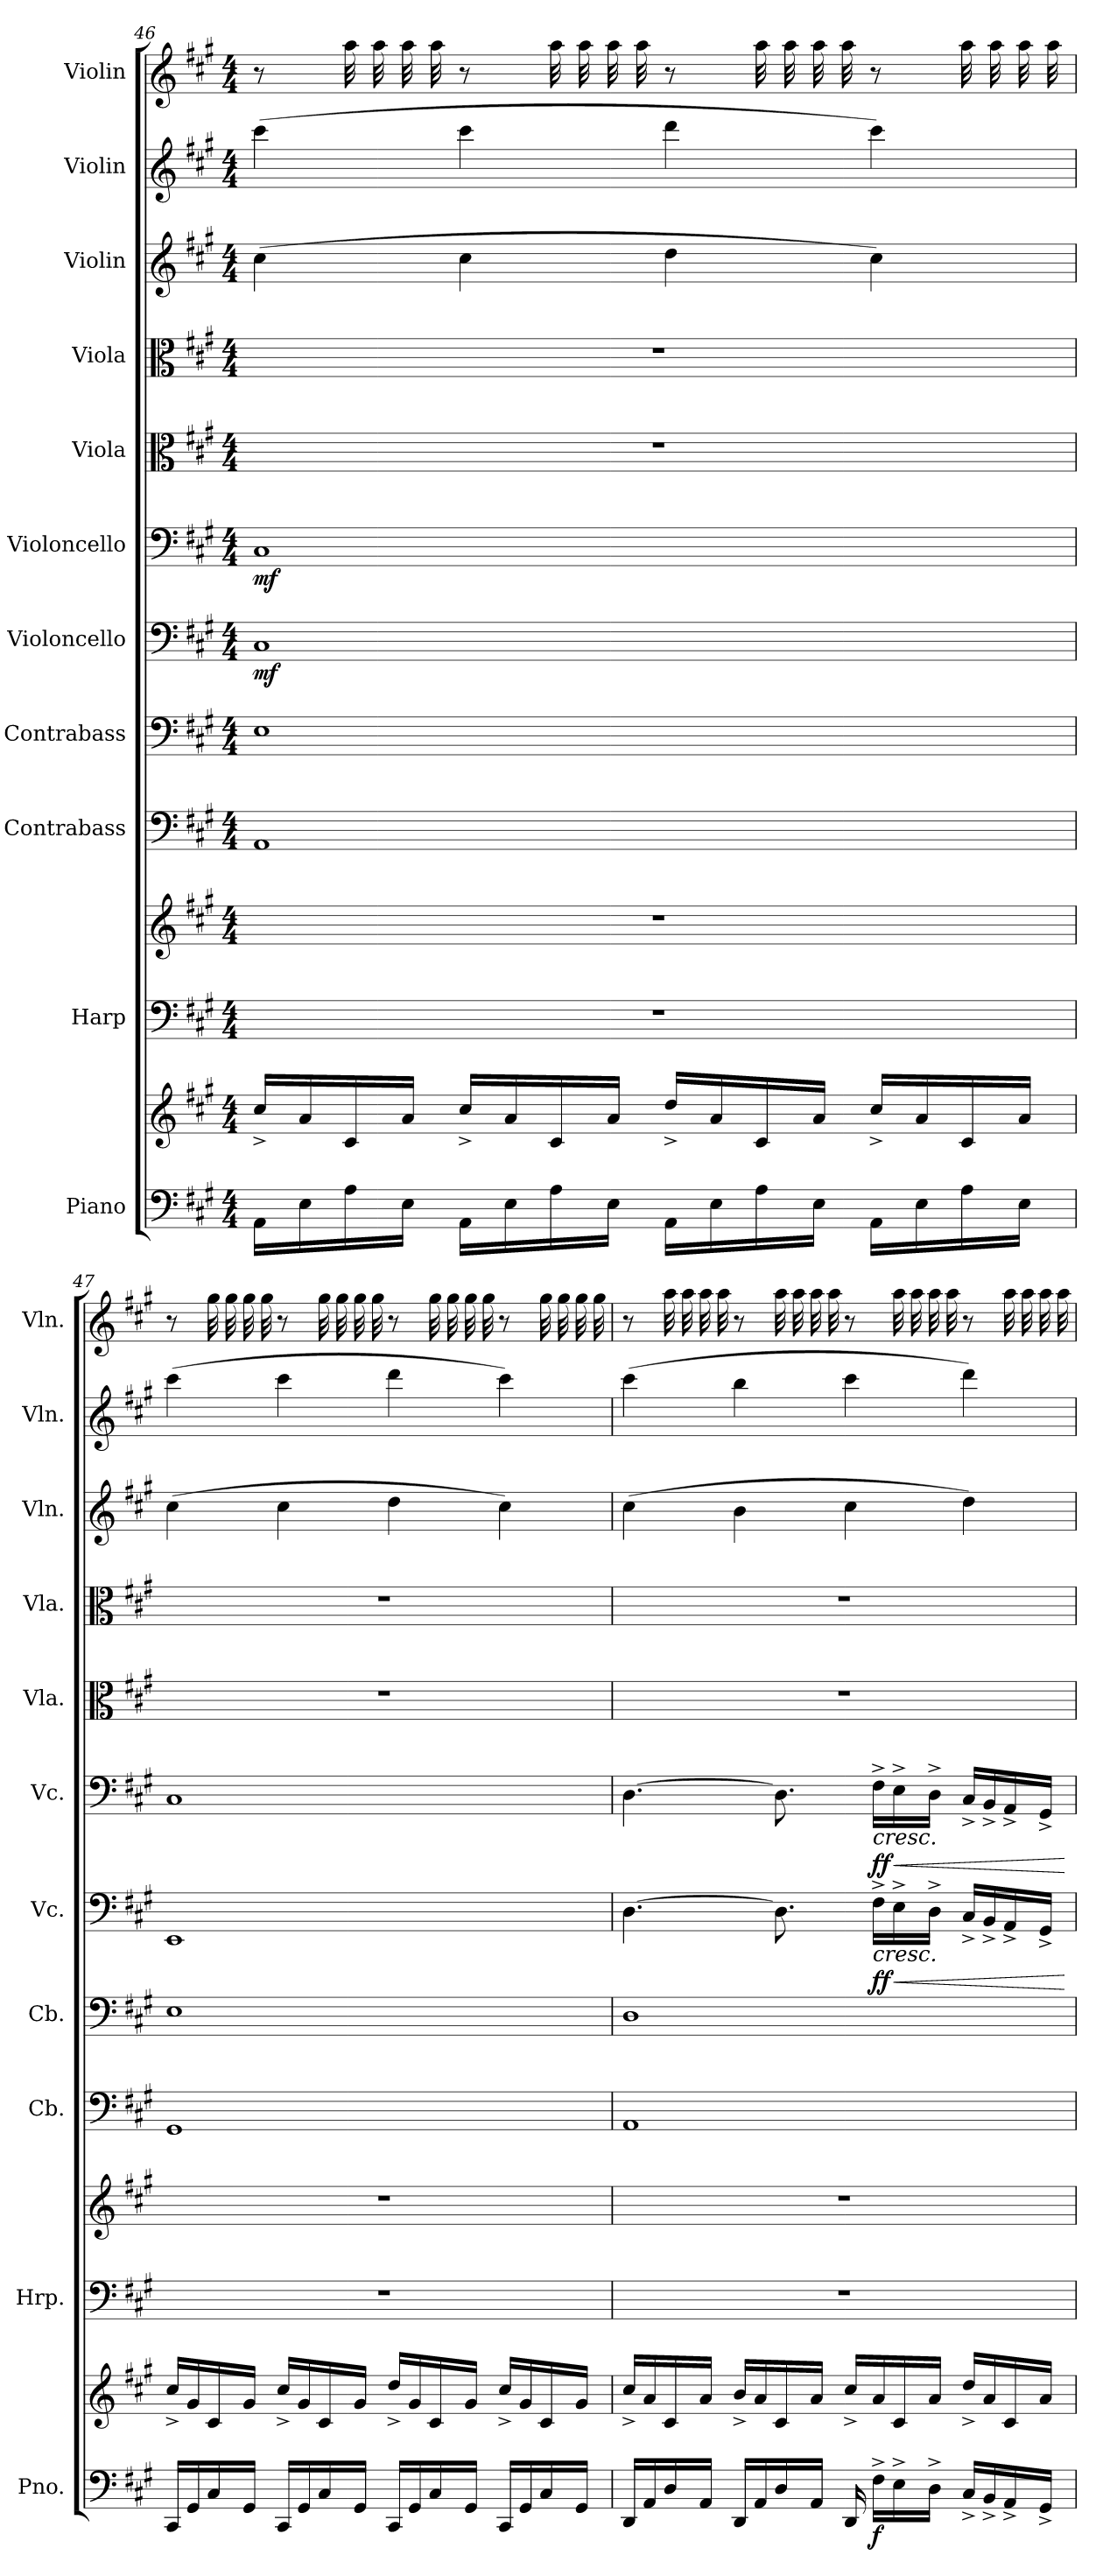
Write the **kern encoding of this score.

**kern	**kern	**dynam	**kern	**kern	**kern	**kern	**kern	**dynam	**kern	**dynam	**kern	**kern	**kern	**kern	**kern
*part11	*part11	*part11	*part10	*part10	*part9	*part8	*part7	*part7	*part6	*part6	*part5	*part4	*part3	*part2	*part1
*staff13	*staff12	*staff12/13	*staff11	*staff10	*staff9	*staff8	*staff7	*staff7	*staff6	*staff6	*staff5	*staff4	*staff3	*staff2	*staff1
*I"Piano	*	*	*I"Harp	*	*I"Contrabass	*I"Contrabass	*I"Violoncello	*	*I"Violoncello	*	*I"Viola	*I"Viola	*I"Violin	*I"Violin	*I"Violin
*I'Pno.	*	*	*I'Hrp.	*	*I'Cb.	*I'Cb.	*I'Vc.	*	*I'Vc.	*	*I'Vla.	*I'Vla.	*I'Vln.	*I'Vln.	*I'Vln.
*clefF4	*clefG2	*	*clefF4	*clefG2	*clefF4	*clefF4	*clefF4	*	*clefF4	*	*clefC3	*clefC3	*clefG2	*clefG2	*clefG2
*	*	*	*	*	*ITrd7c12	*ITrd7c12	*	*	*	*	*	*	*	*	*
*k[f#c#g#]	*k[f#c#g#]	*	*k[f#c#g#]	*k[f#c#g#]	*k[f#c#g#]	*k[f#c#g#]	*k[f#c#g#]	*	*k[f#c#g#]	*	*k[f#c#g#]	*k[f#c#g#]	*k[f#c#g#]	*k[f#c#g#]	*k[f#c#g#]
*M4/4	*M4/4	*	*M4/4	*M4/4	*M4/4	*M4/4	*M4/4	*	*M4/4	*	*M4/4	*M4/4	*M4/4	*M4/4	*M4/4
=46	=46	=46	=46	=46	=46	=46	=46	=46	=46	=46	=46	=46	=46	=46	=46
!	!	!	!	!	!	!	!	!LO:DY:b	!	!LO:DY:b	!	!	!	!	!
16AA\LL	16cc#^/LL	.	1r	1r	1AAA	1EE	1C#	mf	1C#	mf	1r	1r	(>4cc#\	(>4ccc#\	8r
16E\	16a/	.	.	.	.	.	.	.	.	.	.	.	.	.	.
*	*	*	*	*	*	*	*	*	*	*	*	*	*	*	*tremolo
16A\	16c#/	.	.	.	.	.	.	.	.	.	.	.	.	.	32aa\
.	.	.	.	.	.	.	.	.	.	.	.	.	.	.	32aa\
16E\JJ	16a/JJ	.	.	.	.	.	.	.	.	.	.	.	.	.	32aa\
.	.	.	.	.	.	.	.	.	.	.	.	.	.	.	32aa\
16AA\LL	16cc#^/LL	.	.	.	.	.	.	.	.	.	.	.	4cc#\	4ccc#\	8r
16E\	16a/	.	.	.	.	.	.	.	.	.	.	.	.	.	.
16A\	16c#/	.	.	.	.	.	.	.	.	.	.	.	.	.	32aa\
.	.	.	.	.	.	.	.	.	.	.	.	.	.	.	32aa\
16E\JJ	16a/JJ	.	.	.	.	.	.	.	.	.	.	.	.	.	32aa\
.	.	.	.	.	.	.	.	.	.	.	.	.	.	.	32aa\
16AA\LL	16dd^/LL	.	.	.	.	.	.	.	.	.	.	.	4dd\	4ddd\	8r
16E\	16a/	.	.	.	.	.	.	.	.	.	.	.	.	.	.
16A\	16c#/	.	.	.	.	.	.	.	.	.	.	.	.	.	32aa\
.	.	.	.	.	.	.	.	.	.	.	.	.	.	.	32aa\
16E\JJ	16a/JJ	.	.	.	.	.	.	.	.	.	.	.	.	.	32aa\
.	.	.	.	.	.	.	.	.	.	.	.	.	.	.	32aa\
16AA\LL	16cc#^/LL	.	.	.	.	.	.	.	.	.	.	.	4cc#\)	4ccc#\)	8r
16E\	16a/	.	.	.	.	.	.	.	.	.	.	.	.	.	.
16A\	16c#/	.	.	.	.	.	.	.	.	.	.	.	.	.	32aa\
.	.	.	.	.	.	.	.	.	.	.	.	.	.	.	32aa\
16E\JJ	16a/JJ	.	.	.	.	.	.	.	.	.	.	.	.	.	32aa\
.	.	.	.	.	.	.	.	.	.	.	.	.	.	.	32aa\
!!LO:PB:g=z
=47	=47	=47	=47	=47	=47	=47	=47	=47	=47	=47	=47	=47	=47	=47	=47
16CC#/LL	16cc#^/LL	.	1r	1r	1GGG#	1EE	1EE	.	1C#	.	1r	1r	(>4cc#\	(>4ccc#\	8r
16GG#/	16g#/	.	.	.	.	.	.	.	.	.	.	.	.	.	.
16C#/	16c#/	.	.	.	.	.	.	.	.	.	.	.	.	.	32gg#\
.	.	.	.	.	.	.	.	.	.	.	.	.	.	.	32gg#\
16GG#/JJ	16g#/JJ	.	.	.	.	.	.	.	.	.	.	.	.	.	32gg#\
.	.	.	.	.	.	.	.	.	.	.	.	.	.	.	32gg#\
16CC#/LL	16cc#^/LL	.	.	.	.	.	.	.	.	.	.	.	4cc#\	4ccc#\	8r
16GG#/	16g#/	.	.	.	.	.	.	.	.	.	.	.	.	.	.
16C#/	16c#/	.	.	.	.	.	.	.	.	.	.	.	.	.	32gg#\
.	.	.	.	.	.	.	.	.	.	.	.	.	.	.	32gg#\
16GG#/JJ	16g#/JJ	.	.	.	.	.	.	.	.	.	.	.	.	.	32gg#\
.	.	.	.	.	.	.	.	.	.	.	.	.	.	.	32gg#\
16CC#/LL	16dd^/LL	.	.	.	.	.	.	.	.	.	.	.	4dd\	4ddd\	8r
16GG#/	16g#/	.	.	.	.	.	.	.	.	.	.	.	.	.	.
16C#/	16c#/	.	.	.	.	.	.	.	.	.	.	.	.	.	32gg#\
.	.	.	.	.	.	.	.	.	.	.	.	.	.	.	32gg#\
16GG#/JJ	16g#/JJ	.	.	.	.	.	.	.	.	.	.	.	.	.	32gg#\
.	.	.	.	.	.	.	.	.	.	.	.	.	.	.	32gg#\
16CC#/LL	16cc#^/LL	.	.	.	.	.	.	.	.	.	.	.	4cc#\)	4ccc#\)	8r
16GG#/	16g#/	.	.	.	.	.	.	.	.	.	.	.	.	.	.
16C#/	16c#/	.	.	.	.	.	.	.	.	.	.	.	.	.	32gg#\
.	.	.	.	.	.	.	.	.	.	.	.	.	.	.	32gg#\
16GG#/JJ	16g#/JJ	.	.	.	.	.	.	.	.	.	.	.	.	.	32gg#\
.	.	.	.	.	.	.	.	.	.	.	.	.	.	.	32gg#\
=48	=48	=48	=48	=48	=48	=48	=48	=48	=48	=48	=48	=48	=48	=48	=48
16DD/LL	16cc#^/LL	.	1r	1r	1AAA	1DD	[4.D\	.	[4.D\	.	1r	1r	(>4cc#\	(>4ccc#\	8r
16AA/	16a/	.	.	.	.	.	.	.	.	.	.	.	.	.	.
16D/	16c#/	.	.	.	.	.	.	.	.	.	.	.	.	.	32aa\
.	.	.	.	.	.	.	.	.	.	.	.	.	.	.	32aa\
16AA/JJ	16a/JJ	.	.	.	.	.	.	.	.	.	.	.	.	.	32aa\
.	.	.	.	.	.	.	.	.	.	.	.	.	.	.	32aa\
16DD/LL	16b^/LL	.	.	.	.	.	.	.	.	.	.	.	4b\	4bb\	8r
16AA/	16a/	.	.	.	.	.	.	.	.	.	.	.	.	.	.
16D/	16c#/	.	.	.	.	.	8.D\]	.	8.D\]	.	.	.	.	.	32aa\
.	.	.	.	.	.	.	.	.	.	.	.	.	.	.	32aa\
16AA/JJ	16a/JJ	.	.	.	.	.	.	.	.	.	.	.	.	.	32aa\
.	.	.	.	.	.	.	.	.	.	.	.	.	.	.	32aa\
16DD/	16cc#^/LL	.	.	.	.	.	.	.	.	.	.	.	4cc#\	4ccc#\	8r
!	!	!LO:DY:b=2	!	!	!	!	!	!LO:HP:b	!	!LO:HP:b	!	!	!	!	!
!	!	!	!	!	!	!	!	!LO:DY:n=1:b	!	!	!	!	!	!	!
!	!	!	!	!	!	!	!	!LO:DY:n=2:b	!	!LO:DY:n=1:b	!	!	!	!	!
!	!	!	!	!	!	!	!	!	!	!LO:DY:n=2:b	!	!	!	!	!
16F#^\LL	16a/	f	.	.	.	.	16F#^\LL	< f f	16F#^\LL	< f f	.	.	.	.	.
!	!	!	!	!	!	!	!	!LO:HP:b	!	!LO:HP:b	!	!	!	!	!
16E^\	16c#/	.	.	.	.	.	16E^\	<	16E^\	<	.	.	.	.	32aa\
.	.	.	.	.	.	.	.	.	.	.	.	.	.	.	32aa\
16D^\JJ	16a/JJ	.	.	.	.	.	16D^\JJ	.	16D^\JJ	.	.	.	.	.	32aa\
.	.	.	.	.	.	.	.	.	.	.	.	.	.	.	32aa\
16C#^/LL	16dd^/LL	.	.	.	.	.	16C#^/LL	.	16C#^/LL	.	.	.	4dd\)	4ddd\)	8r
16BB^/	16a/	.	.	.	.	.	16BB^/	.	16BB^/	.	.	.	.	.	.
16AA^/	16c#/	.	.	.	.	.	16AA^/	.	16AA^/	.	.	.	.	.	32aa\
.	.	.	.	.	.	.	.	.	.	.	.	.	.	.	32aa\
16GG#^/JJ	16a/JJ	.	.	.	.	.	16GG#^/JJ	.	16GG#^/JJ	.	.	.	.	.	32aa\
.	.	.	.	.	.	.	.	.	.	.	.	.	.	.	32aa\
*	*	*	*	*	*	*	*	*	*	*	*	*	*	*	*Xtremolo
.	.	.	.	.	.	.	.	[ [	.	[ [	.	.	.	.	.
=	=	=	=	=	=	=	=	=	=	=	=	=	=	=	=
*-	*-	*-	*-	*-	*-	*-	*-	*-	*-	*-	*-	*-	*-	*-	*-
